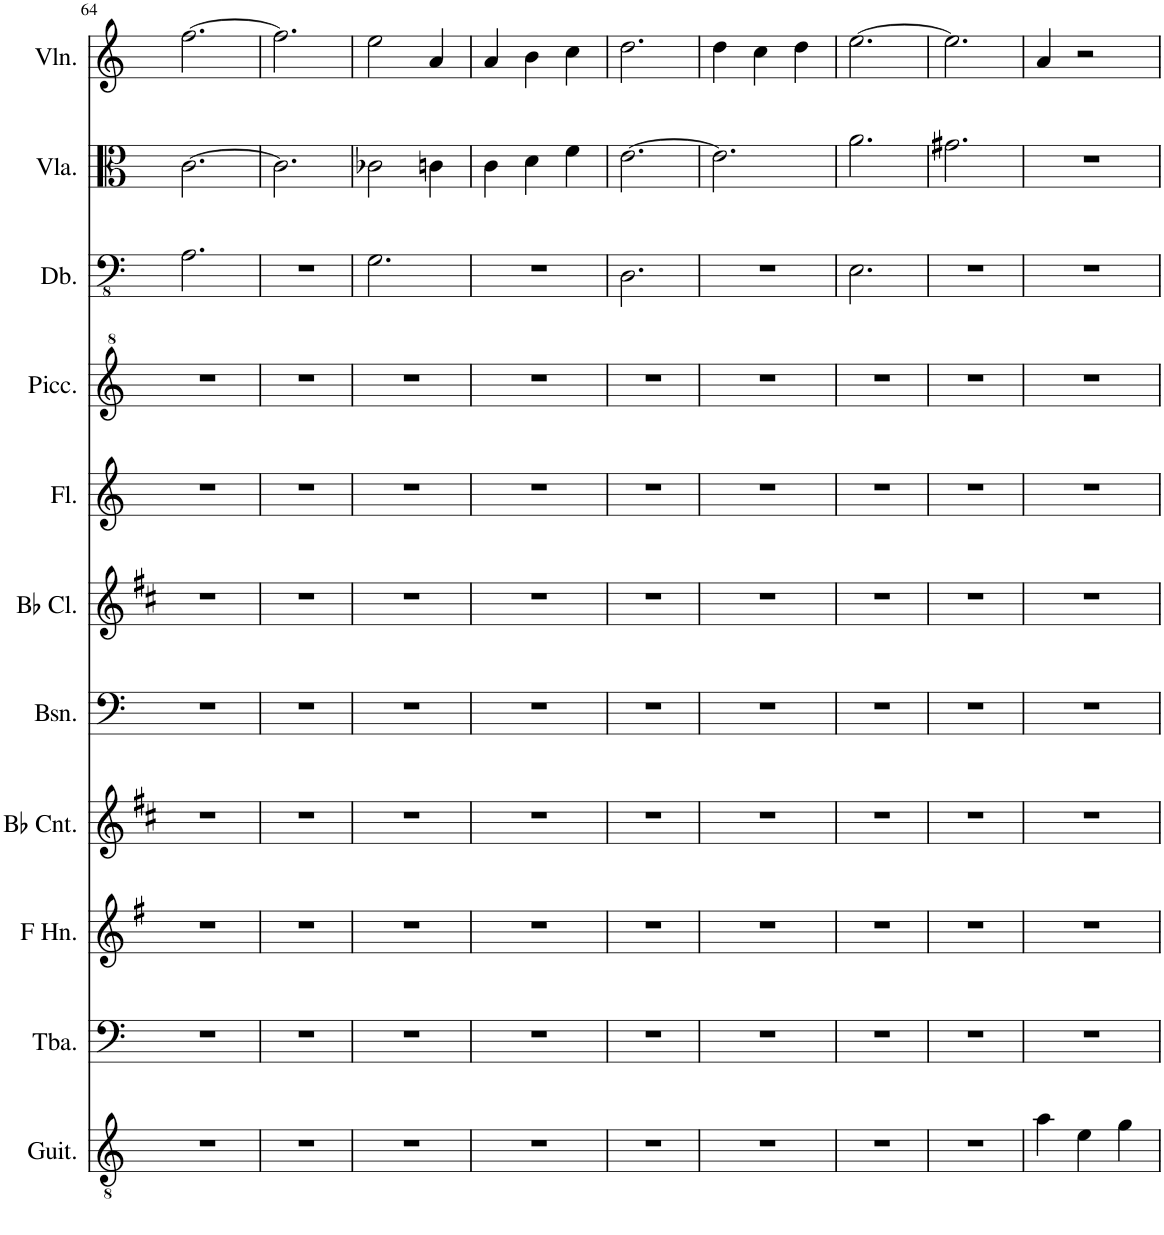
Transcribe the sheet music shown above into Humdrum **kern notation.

**kern	**kern	**kern	**kern	**kern	**kern	**kern	**kern	**kern	**kern	**kern
*part11	*part10	*part9	*part8	*part7	*part6	*part5	*part4	*part3	*part2	*part1
*staff11	*staff10	*staff9	*staff8	*staff7	*staff6	*staff5	*staff4	*staff3	*staff2	*staff1
*I"Acoustic Guitar	*I"Tuba	*I"Horn in F	*I"Bb Cornet	*I"Bassoon	*I"Bb Clarinet	*I"Flute	*I"Piccolo	*I"Double Bass	*I"Viola	*I"Violin
*I'Guit.	*I'Tba.	*	*I'Bb Cnt.	*I'Bsn.	*I'Bb Cl.	*I'Fl.	*I'Picc.	*I'Db.	*I'Vla.	*I'Vln.
!!LO:PB:g=z
*clefGv2	*clefF4	*clefG2	*clefG2	*clefF4	*clefG2	*clefG2	*clefG^2	*clefFv4	*clefC3	*clefG2
*	*	*Trd4c7	*Trd1c2	*	*Trd1c2	*	*Trd-7c-12	*Trd7c12	*	*
*k[]	*k[]	*k[f#]	*k[f#c#]	*k[]	*k[f#c#]	*k[]	*k[]	*k[]	*k[]	*k[]
*M3/4	*M3/4	*M3/4	*M3/4	*M3/4	*M3/4	*M3/4	*M3/4	*M3/4	*M3/4	*M3/4
=64	=64	=64	=64	=64	=64	=64	=64	=64	=64	=64
2.r	2.r	2.r	2.r	2.r	2.r	2.r	2.r	2.AA\	[2.c\	[2.ff\
=65	=65	=65	=65	=65	=65	=65	=65	=65	=65	=65
2.r	2.r	2.r	2.r	2.r	2.r	2.r	2.r	2.r	2.c\]	2.ff\]
=66	=66	=66	=66	=66	=66	=66	=66	=66	=66	=66
2.r	2.r	2.r	2.r	2.r	2.r	2.r	2.r	2.GG\	2c-X\	2ee\
.	.	.	.	.	.	.	.	.	4cn\	4a/
=67	=67	=67	=67	=67	=67	=67	=67	=67	=67	=67
2.r	2.r	2.r	2.r	2.r	2.r	2.r	2.r	2.r	4c\	4a/
.	.	.	.	.	.	.	.	.	4d\	4b\
.	.	.	.	.	.	.	.	.	4f\	4cc\
=68	=68	=68	=68	=68	=68	=68	=68	=68	=68	=68
2.r	2.r	2.r	2.r	2.r	2.r	2.r	2.r	2.DD\	[2.e\	2.dd\
=69	=69	=69	=69	=69	=69	=69	=69	=69	=69	=69
2.r	2.r	2.r	2.r	2.r	2.r	2.r	2.r	2.r	2.e\]	4dd\
.	.	.	.	.	.	.	.	.	.	4cc\
.	.	.	.	.	.	.	.	.	.	4dd\
=70	=70	=70	=70	=70	=70	=70	=70	=70	=70	=70
2.r	2.r	2.r	2.r	2.r	2.r	2.r	2.r	2.EE\	2.a\	[2.ee\
=71	=71	=71	=71	=71	=71	=71	=71	=71	=71	=71
2.r	2.r	2.r	2.r	2.r	2.r	2.r	2.r	2.r	2.g#X\	2.ee\]
=72	=72	=72	=72	=72	=72	=72	=72	=72	=72	=72
4a\	2.r	2.r	2.r	2.r	2.r	2.r	2.r	2.r	2.r	4a/
4e\	.	.	.	.	.	.	.	.	.	2r
4g\	.	.	.	.	.	.	.	.	.	.
=	=	=	=	=	=	=	=	=	=	=
*-	*-	*-	*-	*-	*-	*-	*-	*-	*-	*-
